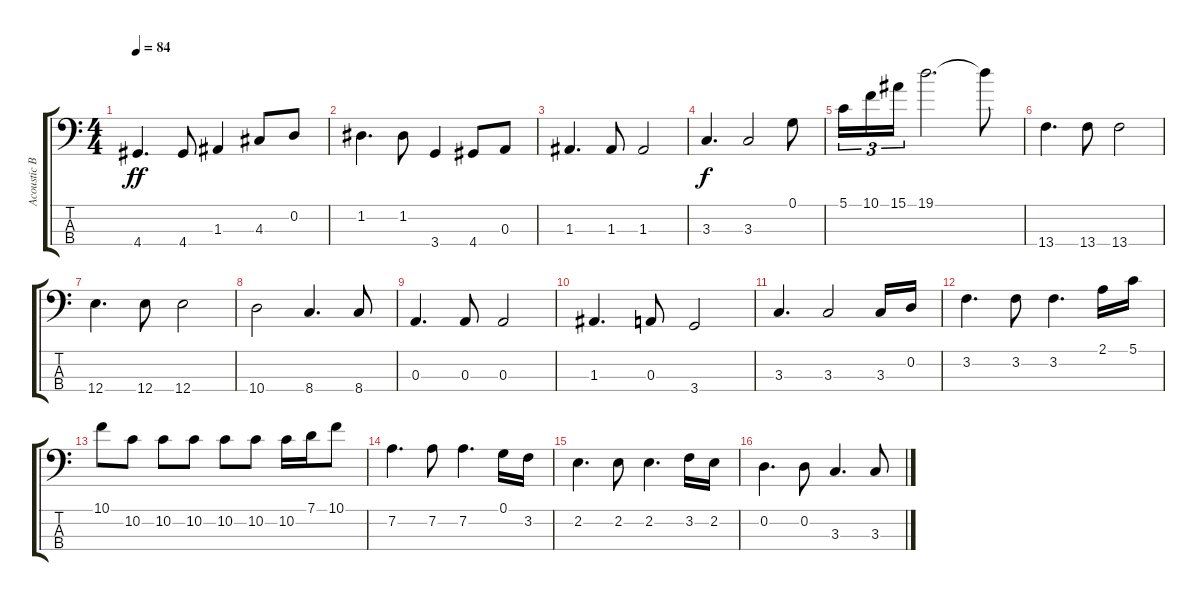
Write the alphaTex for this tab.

\track ("Acoustic Bass" "Acoustic B") {instrument electricbassfinger}
\staff {score tabs}
\tuning (G2 D2 A1 E1) {hide}
\ts (4 4)
\tempo 84
\clef f4
\ks c
4.4.4{d dy ff} 4.4.8 1.3.4 4.3.8 0.2.8 |
1.2.4{d} 1.2.8 3.4.4 4.4.8 0.3.8 |
1.3.4{d} 1.3.8 1.3.2 |
3.3.4{d dy f} 3.3.2 0.1.8 |
5.1.16{tu (3 2)} 10.1.16{tu (3 2)} 15.1.16{tu (3 2)} 19.1.2{d} 19.1{t}.8 |
13.4.4{d} 13.4.8 13.4.2 |
12.4.4{d} 12.4.8 12.4.2 |
10.4.2 8.4.4{d} 8.4.8 |
0.3.4{d} 0.3.8 0.3.2 |
1.3.4{d} 0.3.8 3.4.2 |
3.3.4{d} 3.3.2 3.3.16 0.2.16 |
3.2.4{d} 3.2.8 3.2.4{d} 2.1.16 5.1.16 |
10.1.8 10.2.8 10.2.8 10.2.8 10.2.8 10.2.8 10.2.16 7.1.16 10.1.8 |
7.2.4{d} 7.2.8 7.2.4{d} 0.1.16 3.2.16 |
2.2.4{d} 2.2.8 2.2.4{d} 3.2.16 2.2.16 |
0.2.4{d} 0.2.8 3.3.4{d} 3.3.8
